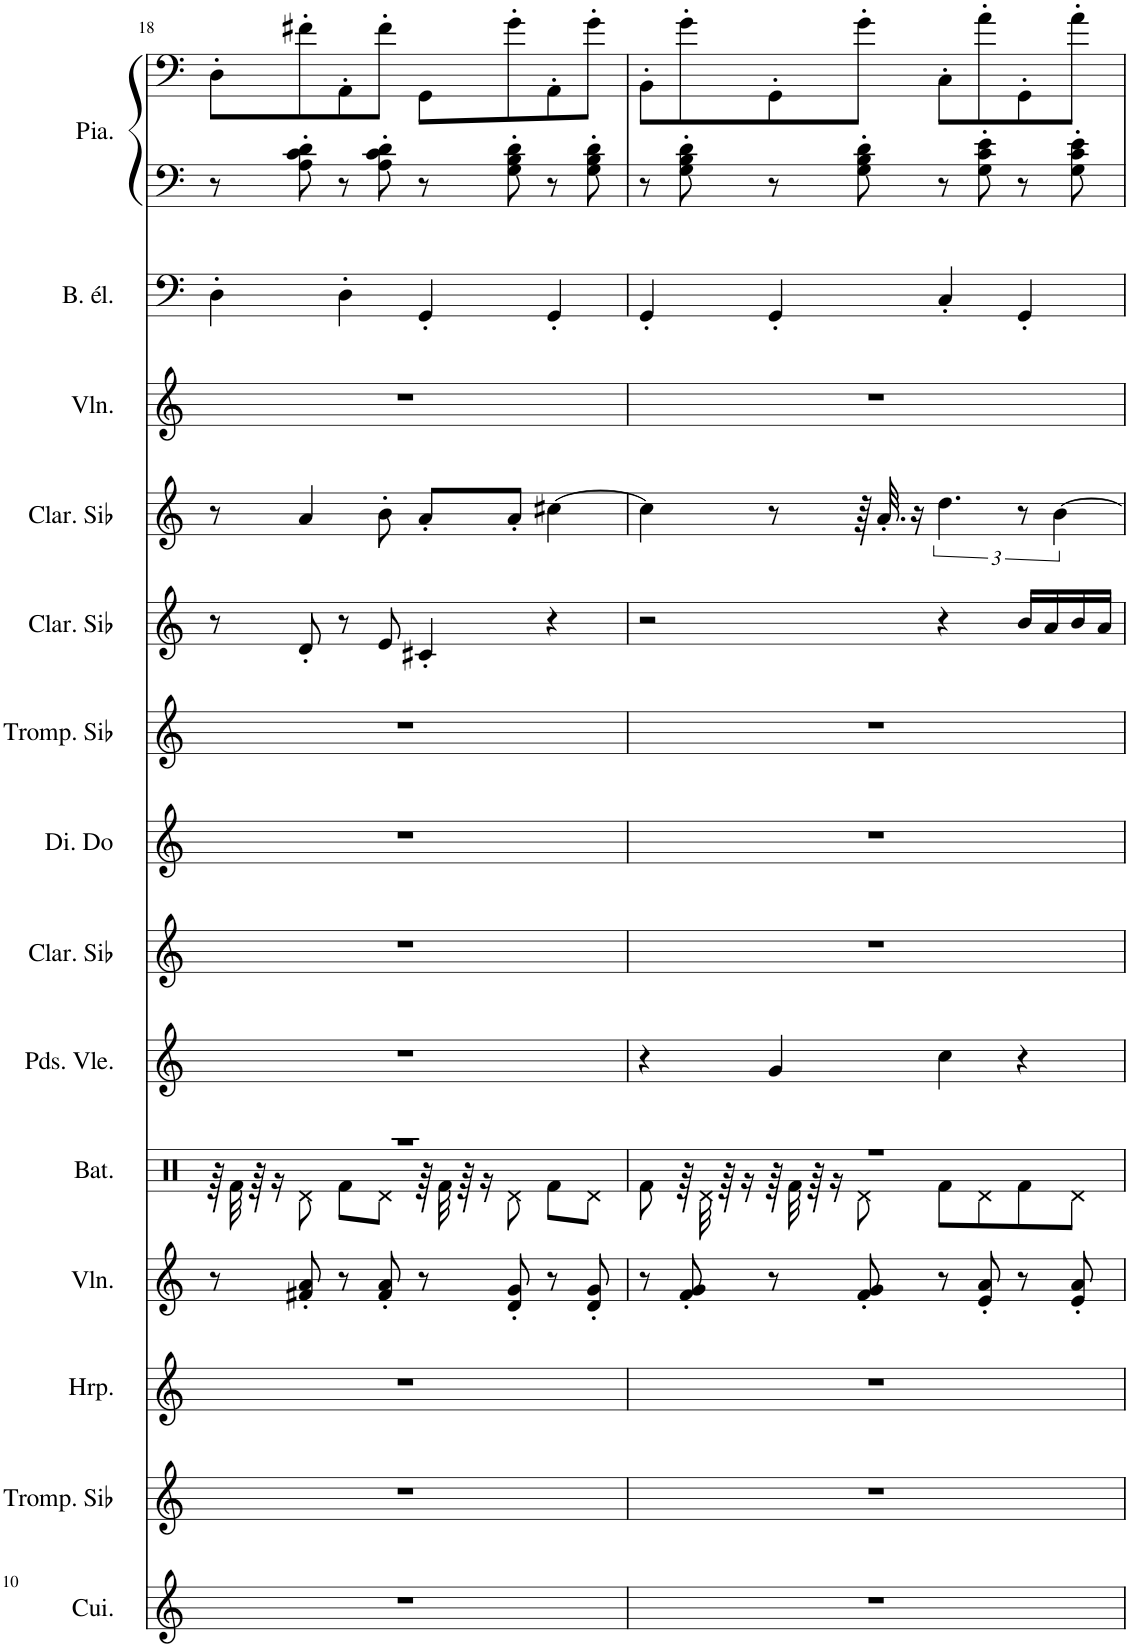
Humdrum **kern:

**kern	**kern	**kern	**kern	**kern	**kern	**kern	**kern	**kern	**kern	**kern	**kern	**kern	**kern	**kern
*part14	*part13	*part12	*part11	*part10	*part9	*part8	*part7	*part6	*part5	*part4	*part3	*part2	*part1	*part1
*staff15	*staff14	*staff13	*staff12	*staff11	*staff10	*staff9	*staff8	*staff7	*staff6	*staff5	*staff4	*staff3	*staff2	*staff1
*I"Cuivres, Brass Section	*I"Trompette en Sib, Muted Trumpet	*I"Harpe, Orchestral Harp	*I"Violon, Pizzicato Strings	*I"Batterie, Drums	*I"Pardessus de viole, Violin	*I"Clarinette en Sib, Clarinet Pipe	*I"Dizi en Do, Piccolo	*I"Trompette en Sib, Trumpet	*I"Clarinette en Sib, Clarinet Pipe	*I"Clarinette en Sib, Clarinet Pipe	*I"Violon, Tremolo Strings	*I"Basse électrique, Electric Bass (finger)	*I"Piano, Bright Acoustic Piano	*
*I'Cui.	*I'Tromp. Sib	*I'Hrp.	*I'Vln.	*I'Bat.	*I'Pds. Vle.	*I'Clar. Sib	*I'Di. Do	*I'Tromp. Sib	*I'Clar. Sib	*I'Clar. Sib	*I'Vln.	*I'B. él.	*I'Pia.	*
!!LO:PB:g=z
*clefG2	*clefG2	*clefG2	*clefG2	*clefX	*clefG2	*clefG2	*clefG2	*clefG2	*clefG2	*clefG2	*clefG2	*clefF4	*clefF4	*clefF4
*	*Trd1c2	*	*	*	*	*Trd1c2	*Trd-7c-12	*Trd1c2	*Trd1c2	*Trd1c2	*	*Trd7c12	*	*
*k[]	*k[]	*k[]	*k[]	*k[]	*k[]	*k[]	*k[]	*k[]	*k[]	*k[]	*k[]	*k[]	*k[]	*k[]
*M4/4	*M4/4	*M4/4	*M4/4	*M4/4	*M4/4	*M4/4	*M4/4	*M4/4	*M4/4	*M4/4	*M4/4	*M4/4	*M4/4	*M4/4
=18	=18	=18	=18	=18	=18	=18	=18	=18	=18	=18	=18	=18	=18	=18
*	*	*	*	*^	*	*	*	*	*	*	*	*	*	*
1r	1r	1r	8r	1r	64r	1r	1r	1r	1r	8r	8r	1r	4D'\	8r	8D'\L
.	.	.	.	.	32Rf\	.	.	.	.	.	.	.	.	.	.
.	.	.	.	.	64r	.	.	.	.	.	.	.	.	.	.
.	.	.	.	.	16r	.	.	.	.	.	.	.	.	.	.
.	.	.	8f#X/' 8a/'	.	8Rd\	.	.	.	.	8d'/	4a/	.	.	8A\' 8c\' 8d\'	8f#X'\
.	.	.	8r	.	8Rf\L	.	.	.	.	8r	.	.	4D'\	8r	8AA'\
.	.	.	8f#/' 8a/'	.	8Rd\J	.	.	.	.	8e/	8b'\	.	.	8A\' 8c\' 8d\'	8f#'\J
.	.	.	8r	.	64r	.	.	.	.	4c#X'/	8a'/L	.	4GG'/	8r	8GG\L
.	.	.	.	.	32Rf\	.	.	.	.	.	.	.	.	.	.
.	.	.	.	.	64r	.	.	.	.	.	.	.	.	.	.
.	.	.	.	.	16r	.	.	.	.	.	.	.	.	.	.
.	.	.	8d/' 8g/'	.	8Rd\	.	.	.	.	.	8a'/J	.	.	8G\' 8B\' 8d\'	8g'\
.	.	.	8r	.	8Rf\L	.	.	.	.	4r	[4cc#X\	.	4GG'/	8r	8AA'\
.	.	.	8d/' 8g/'	.	8Rd\J	.	.	.	.	.	.	.	.	8G\' 8B\' 8d\'	8g'\J
=19	=19	=19	=19	=19	=19	=19	=19	=19	=19	=19	=19	=19	=19	=19	=19
1r	1r	1r	8r	1r	8Rf\	4r	1r	1r	1r	2r	4cc#\]	1r	4GG'/	8r	8BB'\L
.	.	.	8f/' 8g/'	.	64r	.	.	.	.	.	.	.	.	8G\' 8B\' 8d\'	8g'\
.	.	.	.	.	32Rd\	.	.	.	.	.	.	.	.	.	.
.	.	.	.	.	64r	.	.	.	.	.	.	.	.	.	.
.	.	.	.	.	16r	.	.	.	.	.	.	.	.	.	.
.	.	.	8r	.	64r	4g/	.	.	.	.	8r	.	4GG'/	8r	8GG'\
.	.	.	.	.	32Rf\	.	.	.	.	.	.	.	.	.	.
.	.	.	.	.	64r	.	.	.	.	.	.	.	.	.	.
.	.	.	.	.	16r	.	.	.	.	.	.	.	.	.	.
.	.	.	8f/' 8g/'	.	8Rd\	.	.	.	.	.	64r	.	.	8G\' 8B\' 8d\'	8g'\J
.	.	.	.	.	.	.	.	.	.	.	32.a'/	.	.	.	.
.	.	.	.	.	.	.	.	.	.	.	16r	.	.	.	.
.	.	.	8r	.	8Rf\L	4cc\	.	.	.	4r	6.dd\	.	4C'/	8r	8C'\L
.	.	.	8e/' 8a/'	.	8Rd\	.	.	.	.	.	.	.	.	8G\' 8c\' 8e\'	8a'\
.	.	.	8r	.	8Rf\	4r	.	.	.	16b/LL	12r	.	4GG'/	8r	8GG'\
.	.	.	.	.	.	.	.	.	.	16a/	.	.	.	.	.
.	.	.	.	.	.	.	.	.	.	.	[6b\	.	.	.	.
.	.	.	8e/' 8a/'	.	8Rd\J	.	.	.	.	16b/	.	.	.	8G\' 8c\' 8e\'	8a'\J
.	.	.	.	.	.	.	.	.	.	16a/JJ	.	.	.	.	.
*	*	*	*	*v	*v	*	*	*	*	*	*	*	*	*	*
=	=	=	=	=	=	=	=	=	=	=	=	=	=	=
*-	*-	*-	*-	*-	*-	*-	*-	*-	*-	*-	*-	*-	*-	*-
